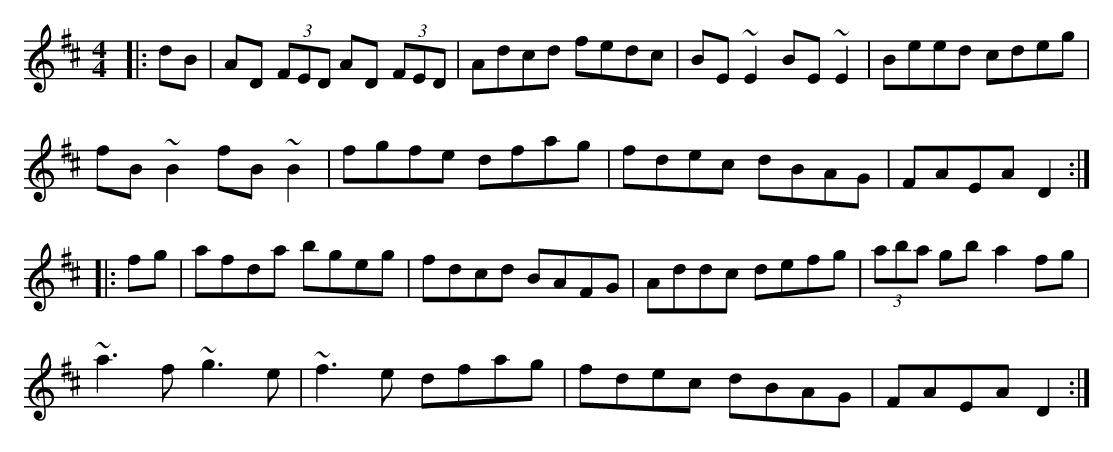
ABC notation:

X:1
M:4/4
K:D
|:dB|AD (3FED AD (3FED|Adcd fedc|BE~E2 BE~E2|Beed cdeg|
fB~B2 fB~B2|fgfe dfag|fdec dBAG|FAEA D2:|
|:fg|afda bgeg|fdcd BAFG|Addc defg|(3aba gb a2fg|
~a3f ~g3e|~f3e dfag|fdec dBAG|FAEA D2:|
